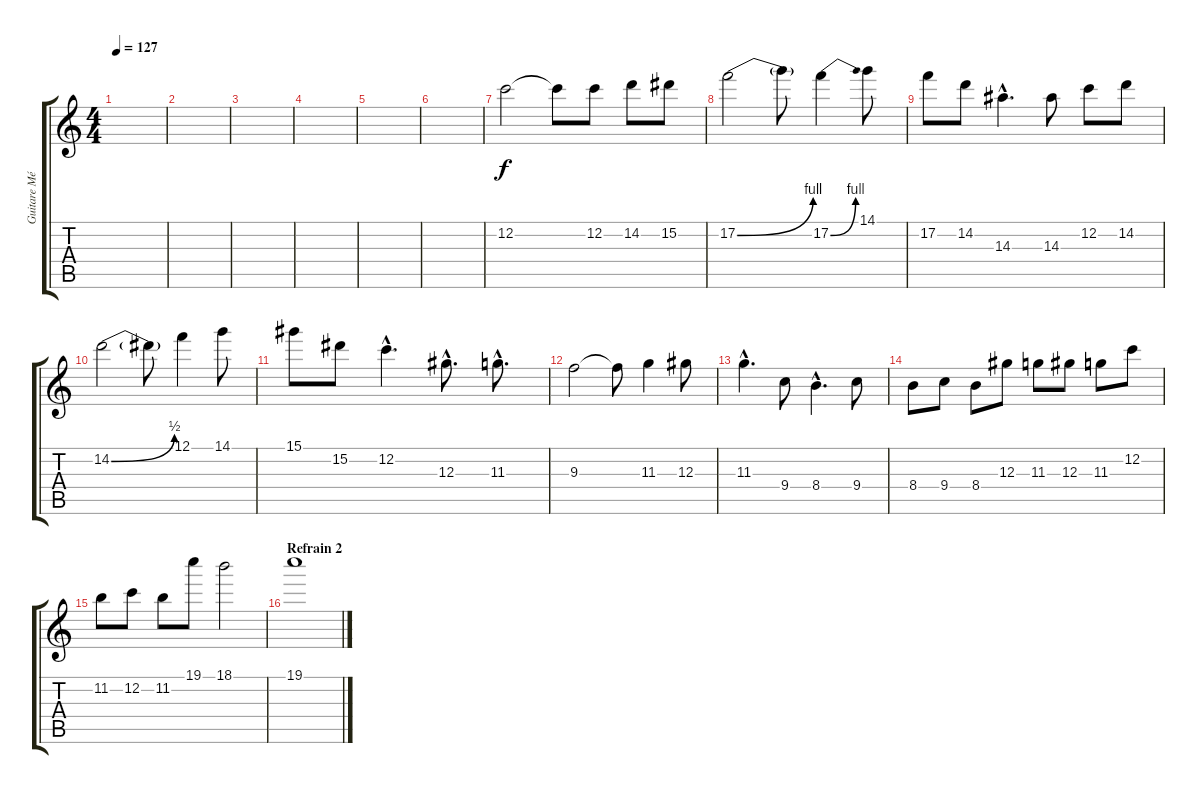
\track ("Guitare Mélodique" "Guitare Mé") {instrument overdrivenguitar}
\staff {score tabs}
\tuning (F4 C4 Ab3 Eb3 Bb2 F2) {hide}
\ts (4 4)
\tempo 127
\clef g2
\ks c
|
|
|
|
|
|
12.2.2 12.2{t}.8 12.2.8 14.2.8 15.2.8 |
17.2{be (bend 0 0 60 4)}.2 17.2{t}.8 17.2{be (bend 0 0 60 4)}.4 14.1.8 |
17.2.8 14.2.8 14.3{hac}.4{d} 14.3.8 12.2.8 14.2.8 |
14.2{be (bend 0 0 60 2)}.2 14.2{t}.8 12.1.4 14.1.8 |
15.1.8 15.2.8 12.2{hac}.4{d} 12.3{hac}.8{d} 11.3{hac}.8{d} |
9.3.2 9.3{t}.8 11.3.4 12.3.8 |
11.3{hac}.4{d} 9.4.8 8.4{hac}.4{d} 9.4.8 |
8.4.8 9.4.8 8.4.8 12.3.8 11.3.8 12.3.8 11.3.8 12.2.8 |
11.2.8 12.2.8 11.2.8 19.1.8 18.1.2 |
\section ("" "Refrain 2")
19.1.1
